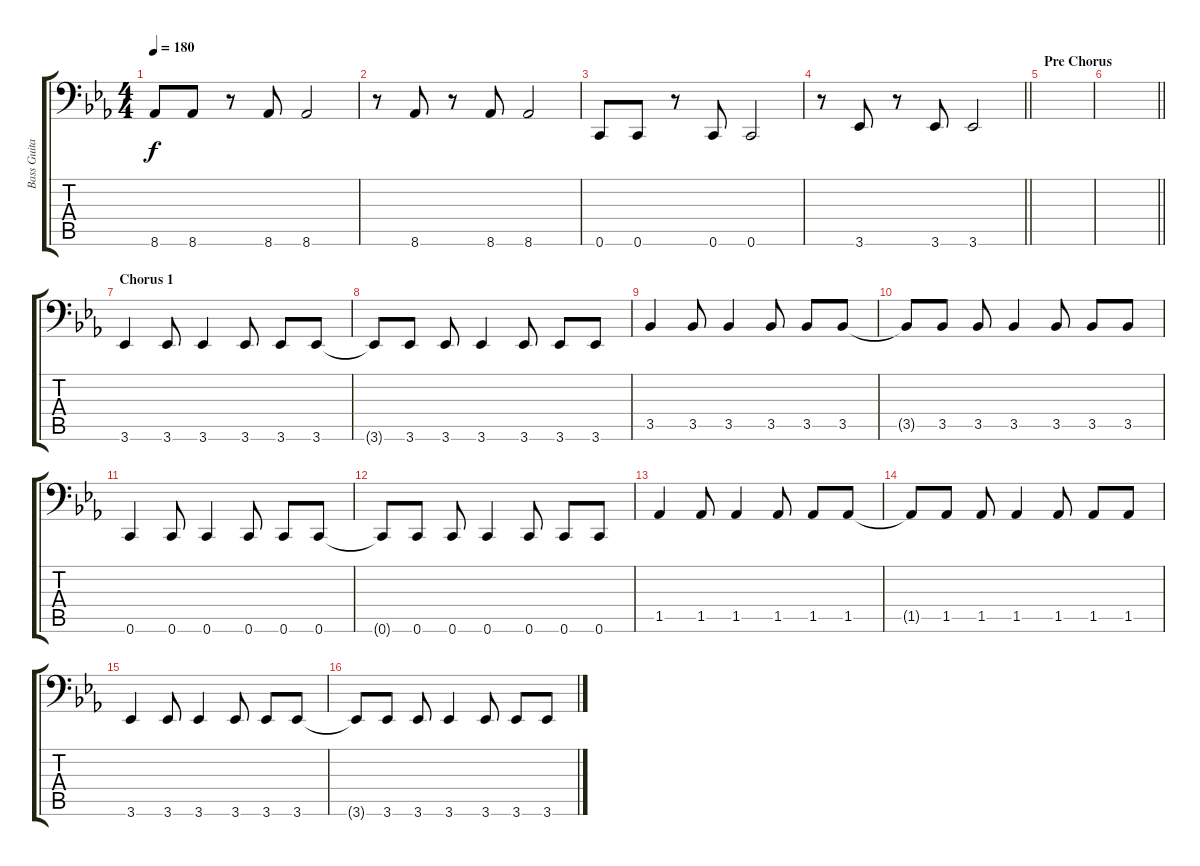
\track ("Bass Guitar" "Bass Guita") {instrument electricbassfinger}
\staff {score tabs}
\tuning (D3 A2 F2 C2 G1 C1) {hide}
\ts (4 4)
\tempo 180
\clef f4
\ks eb
8.6.8{dy f} 8.6.8 r.8 8.6.8 8.6.2 |
r.8 8.6.8 r.8 8.6.8 8.6.2 |
0.6.8 0.6.8 r.8 0.6.8 0.6.2 |
\barLineRight lightlight
r.8 3.6.8 r.8 3.6.8 3.6.2 |
\section ("" "Pre Chorus")
|
\barLineRight lightlight
|
\section ("" "Chorus 1")
3.6.4 3.6.8 3.6.4 3.6.8 3.6.8 3.6.8 |
3.6{t}.8 3.6.8 3.6.8 3.6.4 3.6.8 3.6.8 3.6.8 |
3.5.4 3.5.8 3.5.4 3.5.8 3.5.8 3.5.8 |
3.5{t}.8 3.5.8 3.5.8 3.5.4 3.5.8 3.5.8 3.5.8 |
0.6.4 0.6.8 0.6.4 0.6.8 0.6.8 0.6.8 |
0.6{t}.8 0.6.8 0.6.8 0.6.4 0.6.8 0.6.8 0.6.8 |
1.5.4 1.5.8 1.5.4 1.5.8 1.5.8 1.5.8 |
1.5{t}.8 1.5.8 1.5.8 1.5.4 1.5.8 1.5.8 1.5.8 |
3.6.4 3.6.8 3.6.4 3.6.8 3.6.8 3.6.8 |
3.6{t}.8 3.6.8 3.6.8 3.6.4 3.6.8 3.6.8 3.6.8
